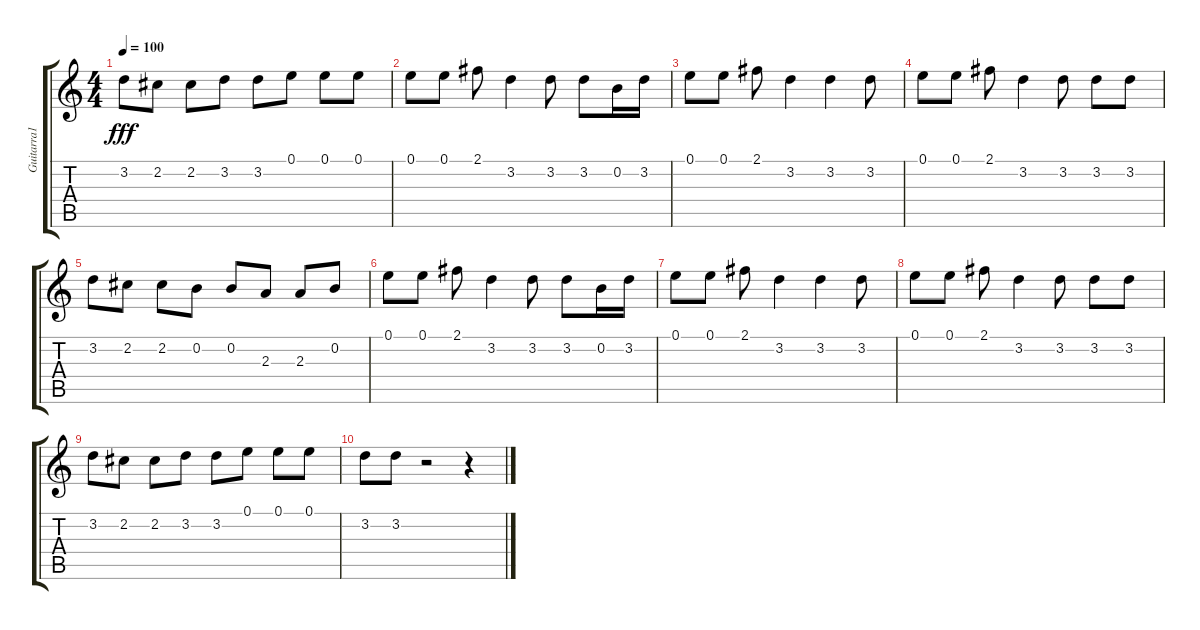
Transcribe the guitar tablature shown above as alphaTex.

\track ("Guitarra1" "Guitarra1") {instrument overdrivenguitar}
\staff {score tabs}
\tuning (E4 B3 G3 D3 A2 E2) {hide}
\ts (4 4)
\tempo 100
\clef g2
\ks c
3.2.8{dy fff} 2.2.8 2.2.8 3.2.8 3.2.8 0.1.8 0.1.8 0.1.8 |
0.1.8 0.1.8 2.1.8 3.2.4 3.2.8 3.2.8 0.2.16 3.2.16 |
0.1.8 0.1.8 2.1.8 3.2.4 3.2.4 3.2.8 |
0.1.8 0.1.8 2.1.8 3.2.4 3.2.8 3.2.8 3.2.8 |
3.2.8 2.2.8 2.2.8 0.2.8 0.2.8 2.3.8 2.3.8 0.2.8 |
0.1.8 0.1.8 2.1.8 3.2.4 3.2.8 3.2.8 0.2.16 3.2.16 |
0.1.8 0.1.8 2.1.8 3.2.4 3.2.4 3.2.8 |
0.1.8 0.1.8 2.1.8 3.2.4 3.2.8 3.2.8 3.2.8 |
3.2.8 2.2.8 2.2.8 3.2.8 3.2.8 0.1.8 0.1.8 0.1.8 |
3.2.8 3.2.8 r.2 r.4
